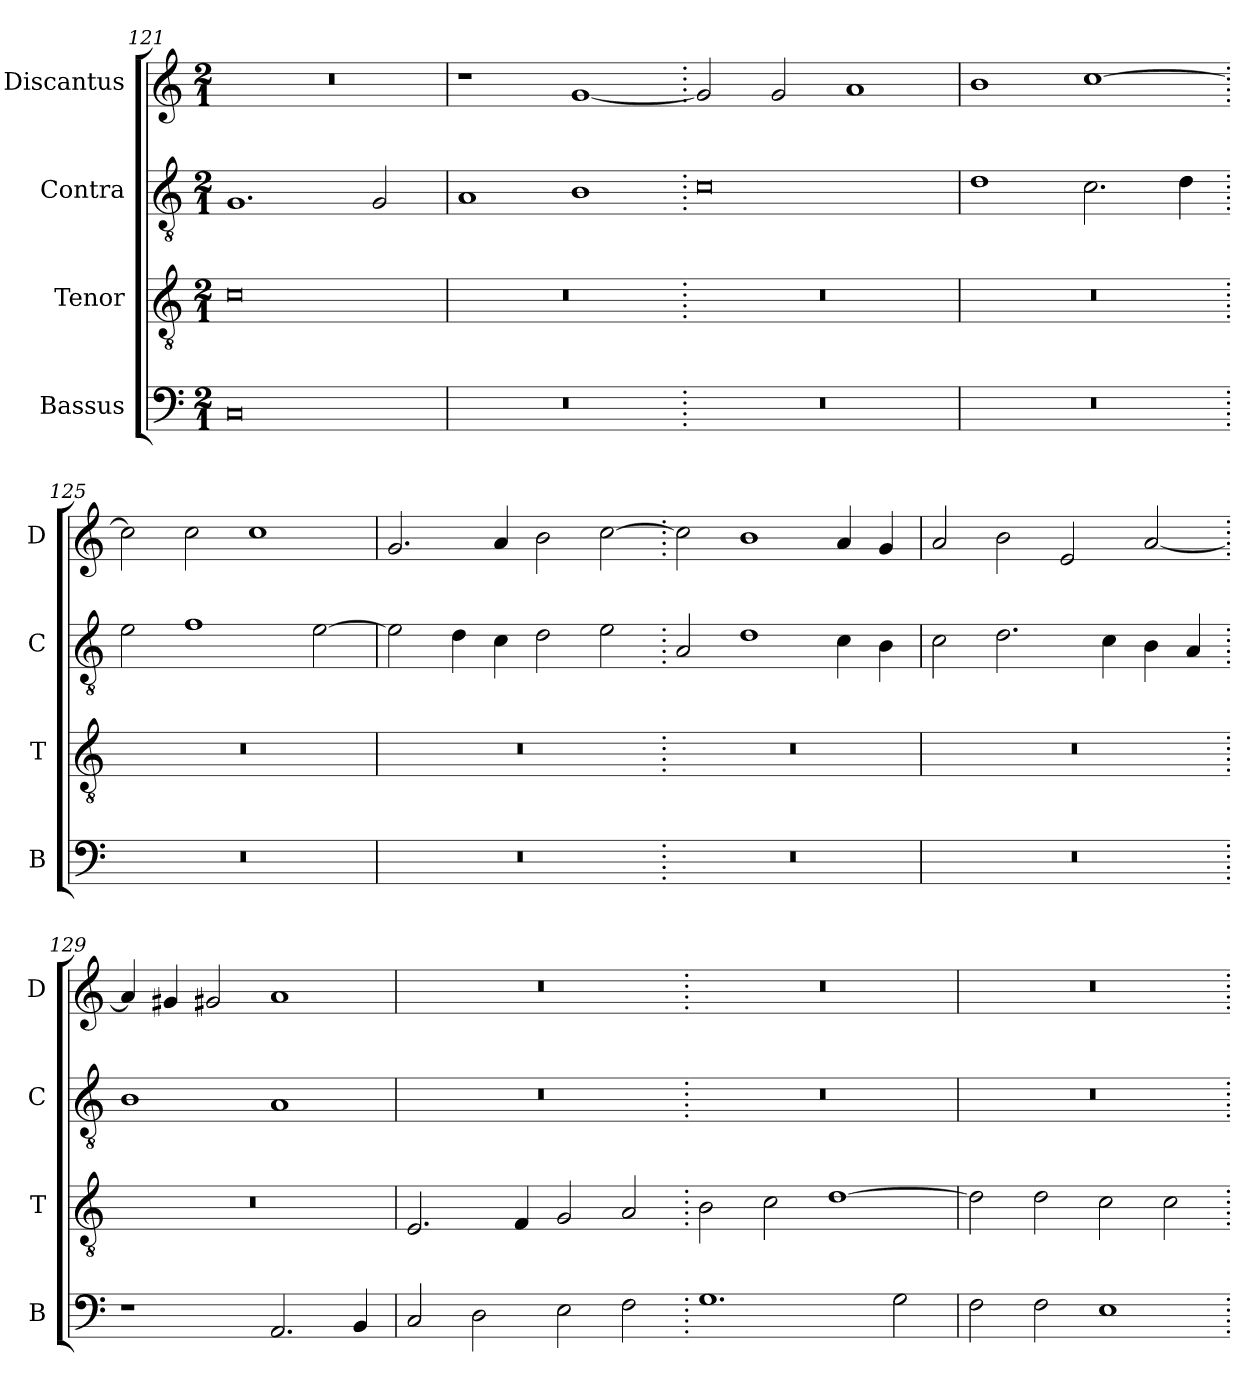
**kern	**kern	**kern	**kern
*part4	*part3	*part2	*part1
*staff4	*staff3	*staff2	*staff1
*I"Bassus	*I"Tenor	*I"Contra	*I"Discantus
*I'B	*I'T	*I'C	*I'D
*clefF4	*clefGv2	*clefGv2	*clefG2
*k[]	*k[]	*k[]	*k[]
*M2/1	*M2/1	*M2/1	*M2/1
=121	=121	=121	=121
0C	0c	1.G	0r
.	.	2G/	.
=122	=122	=122	=122
0r	0r	1A	1r
.	.	1B	[1g
=123.	=123.	=123.	=123.
0r	0r	0c	2g/]
.	.	.	2g/
.	.	.	1a
=124	=124	=124	=124
0r	0r	1d	1b
.	.	2.c\	[1cc
.	.	4d\	.
=125.	=125.	=125.	=125.
0r	0r	2e\	2cc\]
.	.	1f	2cc\
.	.	.	1cc
.	.	[2e\	.
=126	=126	=126	=126
0r	0r	2e\]	2.g/
.	.	4d\	.
.	.	4c\	4a/
.	.	2d\	2b\
.	.	2e\	[2cc\
=127.	=127.	=127.	=127.
0r	0r	2A/	2cc\]
.	.	1d	1b
.	.	4c\	4a/
.	.	4B\	4g/
=128	=128	=128	=128
0r	0r	2c\	2a/
.	.	2.d\	2b\
.	.	.	2e/
.	.	4c\	.
.	.	4B\	[2a/
.	.	4A/	.
=129.	=129.	=129.	=129.
1r	0r	1B	4a/]
.	.	.	4g#X/
.	.	.	2g#X/
2.AA/	.	1A	1a
4BB/	.	.	.
=130	=130	=130	=130
2C/	2.E/	0r	0r
2D\	.	.	.
.	4F/	.	.
2E\	2G/	.	.
2F\	2A/	.	.
=131.	=131.	=131.	=131.
1.G	2B\	0r	0r
.	2c\	.	.
.	[1d	.	.
2G\	.	.	.
=132	=132	=132	=132
2F\	2d\]	0r	0r
2F\	2d\	.	.
1E	2c\	.	.
.	2c\	.	.
=.	=.	=.	=.
*-	*-	*-	*-
